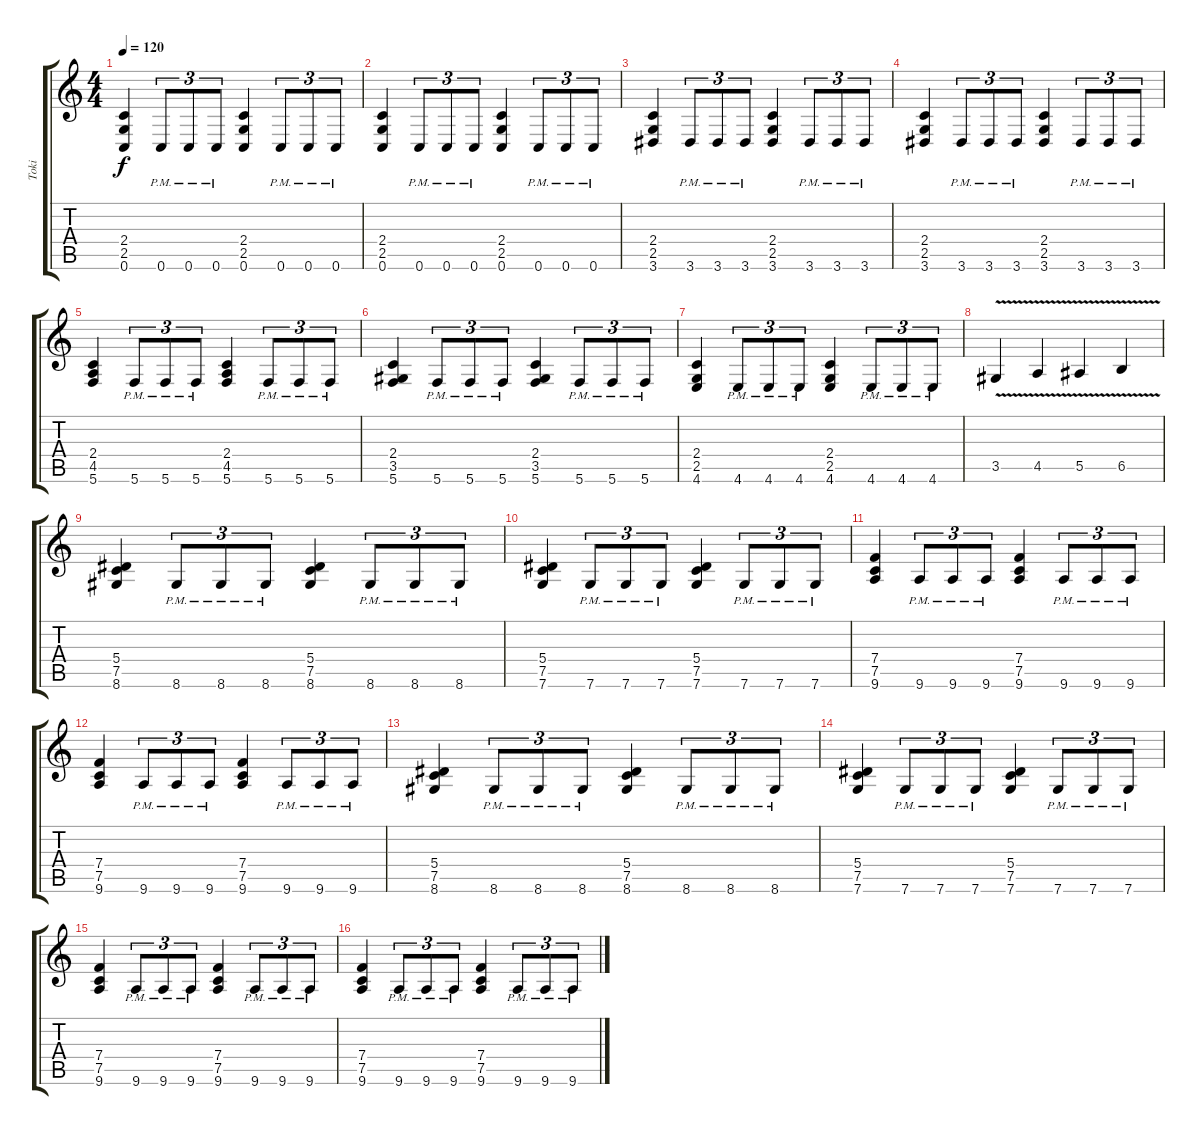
\track ("Toki" "Toki") {instrument distortionguitar}
\staff {score tabs}
\tuning (C4 G3 Eb3 Bb2 F2 C2) {hide}
\ts (4 4)
\tempo 120
\clef g2
\ks c
(2.4 2.5 0.6).4{dy f instrument distortionguitar} 0.6{pm}.8{tu (3 2)} 0.6{pm}.8{tu (3 2)} 0.6{pm}.8{tu (3 2)} (2.4 2.5 0.6).4 0.6{pm}.8{tu (3 2)} 0.6{pm}.8{tu (3 2)} 0.6{pm}.8{tu (3 2)} |
(2.4 2.5 0.6).4 0.6{pm}.8{tu (3 2)} 0.6{pm}.8{tu (3 2)} 0.6{pm}.8{tu (3 2)} (2.4 2.5 0.6).4 0.6{pm}.8{tu (3 2)} 0.6{pm}.8{tu (3 2)} 0.6{pm}.8{tu (3 2)} |
(2.4 2.5 3.6).4 3.6{pm}.8{tu (3 2)} 3.6{pm}.8{tu (3 2)} 3.6{pm}.8{tu (3 2)} (2.4 2.5 3.6).4 3.6{pm}.8{tu (3 2)} 3.6{pm}.8{tu (3 2)} 3.6{pm}.8{tu (3 2)} |
(2.4 2.5 3.6).4 3.6{pm}.8{tu (3 2)} 3.6{pm}.8{tu (3 2)} 3.6{pm}.8{tu (3 2)} (2.4 2.5 3.6).4 3.6{pm}.8{tu (3 2)} 3.6{pm}.8{tu (3 2)} 3.6{pm}.8{tu (3 2)} |
(2.4 4.5 5.6).4 5.6{pm}.8{tu (3 2)} 5.6{pm}.8{tu (3 2)} 5.6{pm}.8{tu (3 2)} (2.4 4.5 5.6).4 5.6{pm}.8{tu (3 2)} 5.6{pm}.8{tu (3 2)} 5.6{pm}.8{tu (3 2)} |
(2.4 3.5 5.6).4 5.6{pm}.8{tu (3 2)} 5.6{pm}.8{tu (3 2)} 5.6{pm}.8{tu (3 2)} (2.4 3.5 5.6).4 5.6{pm}.8{tu (3 2)} 5.6{pm}.8{tu (3 2)} 5.6{pm}.8{tu (3 2)} |
(2.4 2.5 4.6).4 4.6{pm}.8{tu (3 2)} 4.6{pm}.8{tu (3 2)} 4.6{pm}.8{tu (3 2)} (2.4 2.5 4.6).4 4.6{pm}.8{tu (3 2)} 4.6{pm}.8{tu (3 2)} 4.6{pm}.8{tu (3 2)} |
3.5{v}.4 4.5{v}.4 5.5{v}.4 6.5{v}.4 |
(5.4 7.5 8.6).4 8.6{pm}.8{tu (3 2)} 8.6{pm}.8{tu (3 2)} 8.6{pm}.8{tu (3 2)} (5.4 7.5 8.6).4 8.6{pm}.8{tu (3 2)} 8.6{pm}.8{tu (3 2)} 8.6{pm}.8{tu (3 2)} |
(5.4 7.5 7.6).4 7.6{pm}.8{tu (3 2)} 7.6{pm}.8{tu (3 2)} 7.6{pm}.8{tu (3 2)} (5.4 7.5 7.6).4 7.6{pm}.8{tu (3 2)} 7.6{pm}.8{tu (3 2)} 7.6{pm}.8{tu (3 2)} |
(7.4 7.5 9.6).4 9.6{pm}.8{tu (3 2)} 9.6{pm}.8{tu (3 2)} 9.6{pm}.8{tu (3 2)} (7.4 7.5 9.6).4 9.6{pm}.8{tu (3 2)} 9.6{pm}.8{tu (3 2)} 9.6{pm}.8{tu (3 2)} |
(7.4 7.5 9.6).4 9.6{pm}.8{tu (3 2)} 9.6{pm}.8{tu (3 2)} 9.6{pm}.8{tu (3 2)} (7.4 7.5 9.6).4 9.6{pm}.8{tu (3 2)} 9.6{pm}.8{tu (3 2)} 9.6{pm}.8{tu (3 2)} |
(5.4 7.5 8.6).4 8.6{pm}.8{tu (3 2)} 8.6{pm}.8{tu (3 2)} 8.6{pm}.8{tu (3 2)} (5.4 7.5 8.6).4 8.6{pm}.8{tu (3 2)} 8.6{pm}.8{tu (3 2)} 8.6{pm}.8{tu (3 2)} |
(5.4 7.5 7.6).4 7.6{pm}.8{tu (3 2)} 7.6{pm}.8{tu (3 2)} 7.6{pm}.8{tu (3 2)} (5.4 7.5 7.6).4 7.6{pm}.8{tu (3 2)} 7.6{pm}.8{tu (3 2)} 7.6{pm}.8{tu (3 2)} |
(7.4 7.5 9.6).4 9.6{pm}.8{tu (3 2)} 9.6{pm}.8{tu (3 2)} 9.6{pm}.8{tu (3 2)} (7.4 7.5 9.6).4 9.6{pm}.8{tu (3 2)} 9.6{pm}.8{tu (3 2)} 9.6{pm}.8{tu (3 2)} |
(7.4 7.5 9.6).4 9.6{pm}.8{tu (3 2)} 9.6{pm}.8{tu (3 2)} 9.6{pm}.8{tu (3 2)} (7.4 7.5 9.6).4 9.6{pm}.8{tu (3 2)} 9.6{pm}.8{tu (3 2)} 9.6{pm}.8{tu (3 2)}
